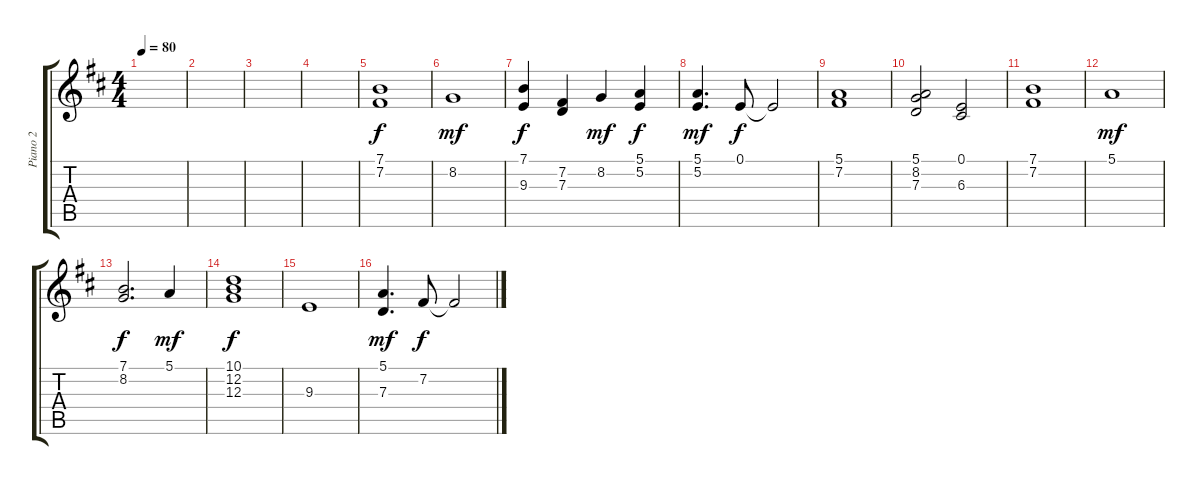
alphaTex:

\track ("Piano 2" "Piano 2") {instrument acousticgrandpiano}
\staff {score tabs}
\tuning (E4 B3 G3 D3 A2 E2) {hide}
\ts (4 4)
\tempo 80
\clef g2
\ks d
|
|
|
|
(7.1 7.2).1 |
8.2.1{dy mf} |
(7.1 9.3).4{dy f} (7.2 7.3).4 8.2.4{dy mf} (5.1 5.2).4{dy f} |
(5.1 5.2).4{d dy mf} 0.1.8{dy f} 0.1{t}.2 |
(5.1 7.2).1 |
(5.1 8.2 7.3).2 (0.1 6.3).2 |
(7.1 7.2).1 |
5.1.1{dy mf} |
(7.1 8.2).2{d dy f} 5.1.4{dy mf} |
(10.1 12.2 12.3).1{dy f} |
9.3.1 |
(5.1 7.3).4{d dy mf} 7.2.8{dy f} 7.2{t}.2
